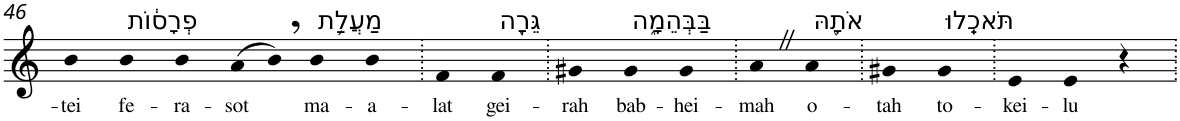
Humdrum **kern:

**kern	**text
*part1	*part1
*staff1	*staff1
*I"Piano	*
*I'Pno	*
!!LO:PB:g=z
*clefG2	*
*k[]	*
=46	=46
!	!LO:LY:b
4b	-tei
!LO:TX:a:t=פְרָס֔וֹת	!
!	!LO:LY:b
4b	fe-
!	!LO:LY:b
4b	-ra-
!	!LO:LY:b
(>8a	-sot
8b,)	.
!LO:TX:a:t=מַעֲלַ֥ת	!
!	!LO:LY:b
4b	ma-
!	!LO:LY:b
4b	-a-
=47.	=47.
!	!LO:LY:b
4f	-lat
!LO:TX:a:t=גֵּרָ֖ה	!
!	!LO:LY:b
4f	gei-
=48.	=48.
!	!LO:LY:b
4g#X	-rah
!LO:TX:a:t=בַּבְּהֵמָ֑ה	!
!	!LO:LY:b
4g#	bab-
!	!LO:LY:b
4g#	-hei-
=49.	=49.
!	!LO:LY:b
4aZ	-mah
!LO:TX:a:t=אֹתָ֖הּ	!
!	!LO:LY:b
4a	o-
=50.	=50.
!	!LO:LY:b
4g#X	-tah
!LO:TX:a:t=תֹּאכֵֽלוּ	!
!	!LO:LY:b
4g#	to-
=51.	=51.
!	!LO:LY:b
4e	-kei-
!	!LO:LY:b
4e	-lu
4r	.
=.	=.
*-	*-
